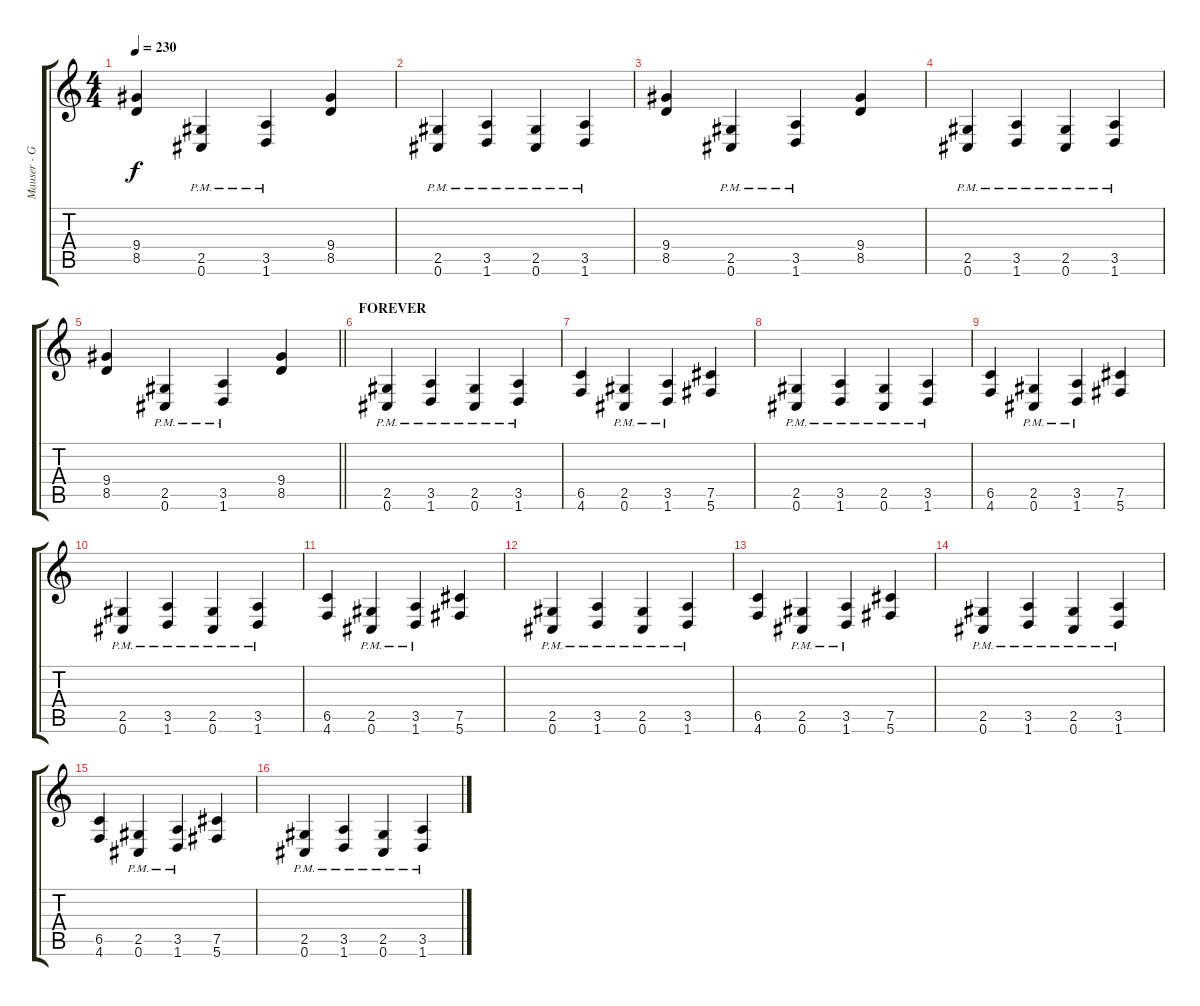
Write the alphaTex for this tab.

\track ("Mauser - Guitar" "Mauser - G") {instrument overdrivenguitar}
\staff {score tabs}
\tuning (Db4 Ab3 E3 B2 Gb2 Db2) {hide}
\ts (4 4)
\tempo 230
\clef g2
\ks c
(9.4 8.5).4{dy f} (2.5{pm} 0.6{pm}).4 (3.5{pm} 1.6{pm}).4 (9.4 8.5).4 |
(2.5{pm} 0.6{pm}).4 (3.5{pm} 1.6{pm}).4 (2.5{pm} 0.6{pm}).4 (3.5{pm} 1.6{pm}).4 |
(9.4 8.5).4 (2.5{pm} 0.6{pm}).4 (3.5{pm} 1.6{pm}).4 (9.4 8.5).4 |
(2.5{pm} 0.6{pm}).4 (3.5{pm} 1.6{pm}).4 (2.5{pm} 0.6{pm}).4 (3.5{pm} 1.6{pm}).4 |
\barLineRight lightlight
(9.4 8.5).4 (2.5{pm} 0.6{pm}).4 (3.5{pm} 1.6{pm}).4 (9.4 8.5).4 |
\section ("" "FOREVER")
(2.5{pm} 0.6{pm}).4 (3.5{pm} 1.6{pm}).4 (2.5{pm} 0.6{pm}).4 (3.5{pm} 1.6{pm}).4 |
(6.5 4.6).4 (2.5{pm} 0.6{pm}).4 (3.5{pm} 1.6{pm}).4 (7.5 5.6).4 |
(2.5{pm} 0.6{pm}).4 (3.5{pm} 1.6{pm}).4 (2.5{pm} 0.6{pm}).4 (3.5{pm} 1.6{pm}).4 |
(6.5 4.6).4 (2.5{pm} 0.6{pm}).4 (3.5{pm} 1.6{pm}).4 (7.5 5.6).4 |
(2.5{pm} 0.6{pm}).4 (3.5{pm} 1.6{pm}).4 (2.5{pm} 0.6{pm}).4 (3.5{pm} 1.6{pm}).4 |
(6.5 4.6).4 (2.5{pm} 0.6{pm}).4 (3.5{pm} 1.6{pm}).4 (7.5 5.6).4 |
(2.5{pm} 0.6{pm}).4 (3.5{pm} 1.6{pm}).4 (2.5{pm} 0.6{pm}).4 (3.5{pm} 1.6{pm}).4 |
(6.5 4.6).4 (2.5{pm} 0.6{pm}).4 (3.5{pm} 1.6{pm}).4 (7.5 5.6).4 |
(2.5{pm} 0.6{pm}).4 (3.5{pm} 1.6{pm}).4 (2.5{pm} 0.6{pm}).4 (3.5{pm} 1.6{pm}).4 |
(6.5 4.6).4 (2.5{pm} 0.6{pm}).4 (3.5{pm} 1.6{pm}).4 (7.5 5.6).4 |
(2.5{pm} 0.6{pm}).4 (3.5{pm} 1.6{pm}).4 (2.5{pm} 0.6{pm}).4 (3.5{pm} 1.6{pm}).4
